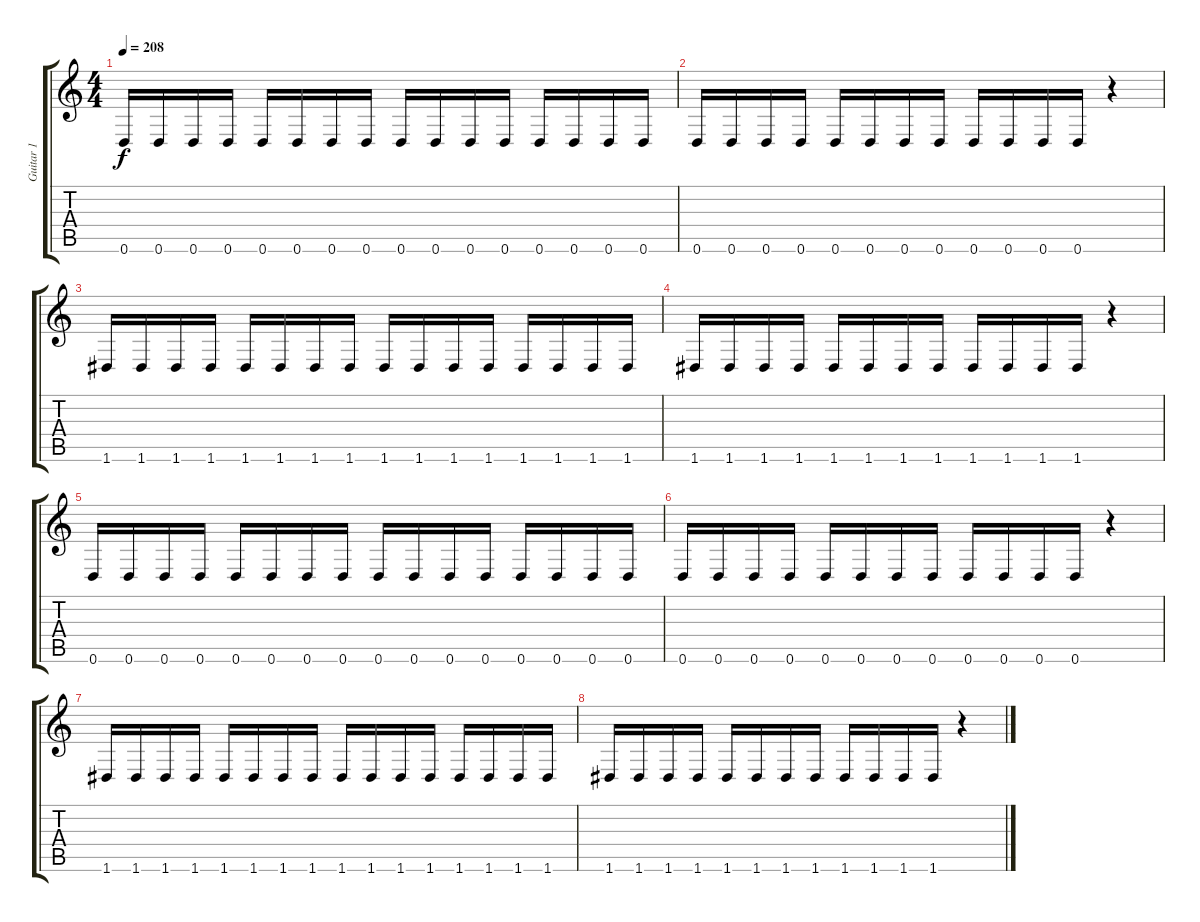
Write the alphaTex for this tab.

\track ("Guitar 1" "Guitar 1") {instrument distortionguitar}
\staff {score tabs}
\tuning (D4 A3 F3 C3 G2 D2) {hide}
\ts (4 4)
\tempo 208
\clef g2
\ks c
0.6.16{dy f} 0.6.16 0.6.16 0.6.16 0.6.16 0.6.16 0.6.16 0.6.16 0.6.16 0.6.16 0.6.16 0.6.16 0.6.16 0.6.16 0.6.16 0.6.16 |
0.6.16 0.6.16 0.6.16 0.6.16 0.6.16 0.6.16 0.6.16 0.6.16 0.6.16 0.6.16 0.6.16 0.6.16 r.4 |
1.6.16 1.6.16 1.6.16 1.6.16 1.6.16 1.6.16 1.6.16 1.6.16 1.6.16 1.6.16 1.6.16 1.6.16 1.6.16 1.6.16 1.6.16 1.6.16 |
1.6.16 1.6.16 1.6.16 1.6.16 1.6.16 1.6.16 1.6.16 1.6.16 1.6.16 1.6.16 1.6.16 1.6.16 r.4 |
0.6.16 0.6.16 0.6.16 0.6.16 0.6.16 0.6.16 0.6.16 0.6.16 0.6.16 0.6.16 0.6.16 0.6.16 0.6.16 0.6.16 0.6.16 0.6.16 |
0.6.16 0.6.16 0.6.16 0.6.16 0.6.16 0.6.16 0.6.16 0.6.16 0.6.16 0.6.16 0.6.16 0.6.16 r.4 |
1.6.16 1.6.16 1.6.16 1.6.16 1.6.16 1.6.16 1.6.16 1.6.16 1.6.16 1.6.16 1.6.16 1.6.16 1.6.16 1.6.16 1.6.16 1.6.16 |
1.6.16 1.6.16 1.6.16 1.6.16 1.6.16 1.6.16 1.6.16 1.6.16 1.6.16 1.6.16 1.6.16 1.6.16 r.4
